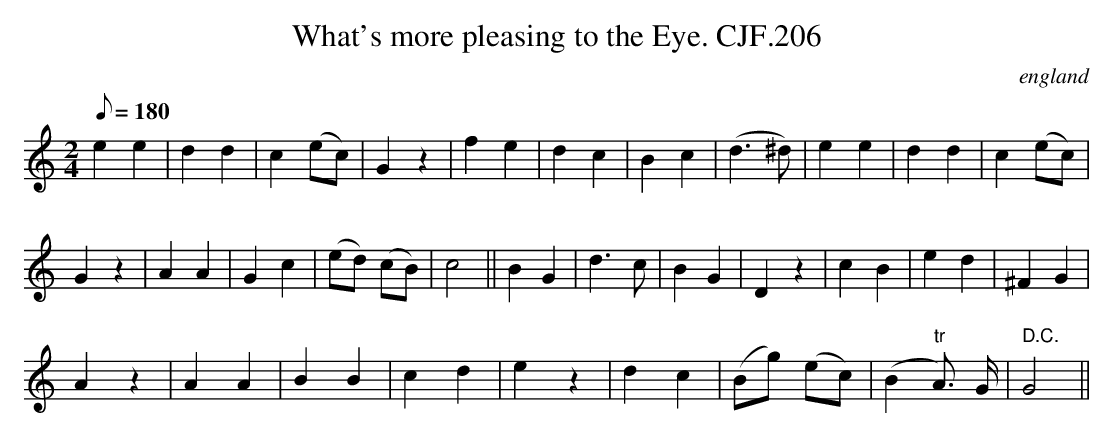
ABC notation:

X:1
T:What's more pleasing to the Eye. CJF.206
O:england
M:2/4
L:1/8
Q:180
K:C
e2e2|d2d2|c2(ec)|G2z2|f2e2|d2c2|B2c2|(d3^d)|e2e2|d2d2|c2(ec)|
G2z2|A2A2|G2c2|(ed) (cB)|c4h||B2G2|d3c|B2G2|D2z2|c2B2|e2d2|^F2G2|
A2z2|A2A2|B2B2|c2d2|e2z2|d2c2|(Bg) (ec)|(B2"tr"A3/2) G/|" D.C."G4h||
